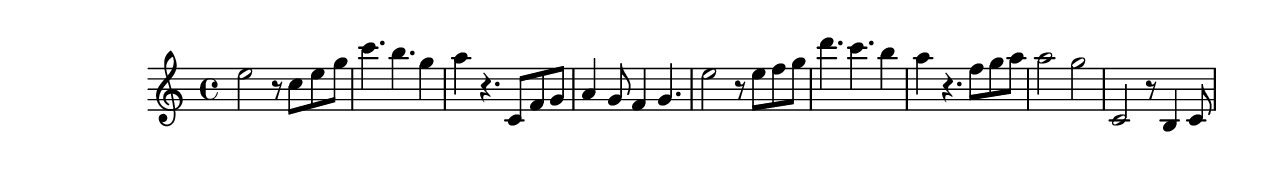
#(set-default-paper-size "letter")

<<

\new ChordNames {
    \set majorSevenSymbol = \markup { maj7 } 
    \set additionalPitchPrefix = #"add"
    \chordmode {
        s16*144
    }
}

\new Staff { 
    {
        \clef treble
        \key c \major
        \time 4/4
        
        e''2 r8 c''8 e''8 g''8 | c'''4. b''4. g''4 | a''4 r4. c'8 f'8 g'8 | a'4 g'8 f'4 g'4. | e''2 r8 e''8 f''8 g''8 | d'''4. c'''4. b''4 | a''4 r4. f''8 g''8 a''8 | a''2 g''2 | c'2 r8 b4 c'8
    }
}

>>

\version "2.18.2"